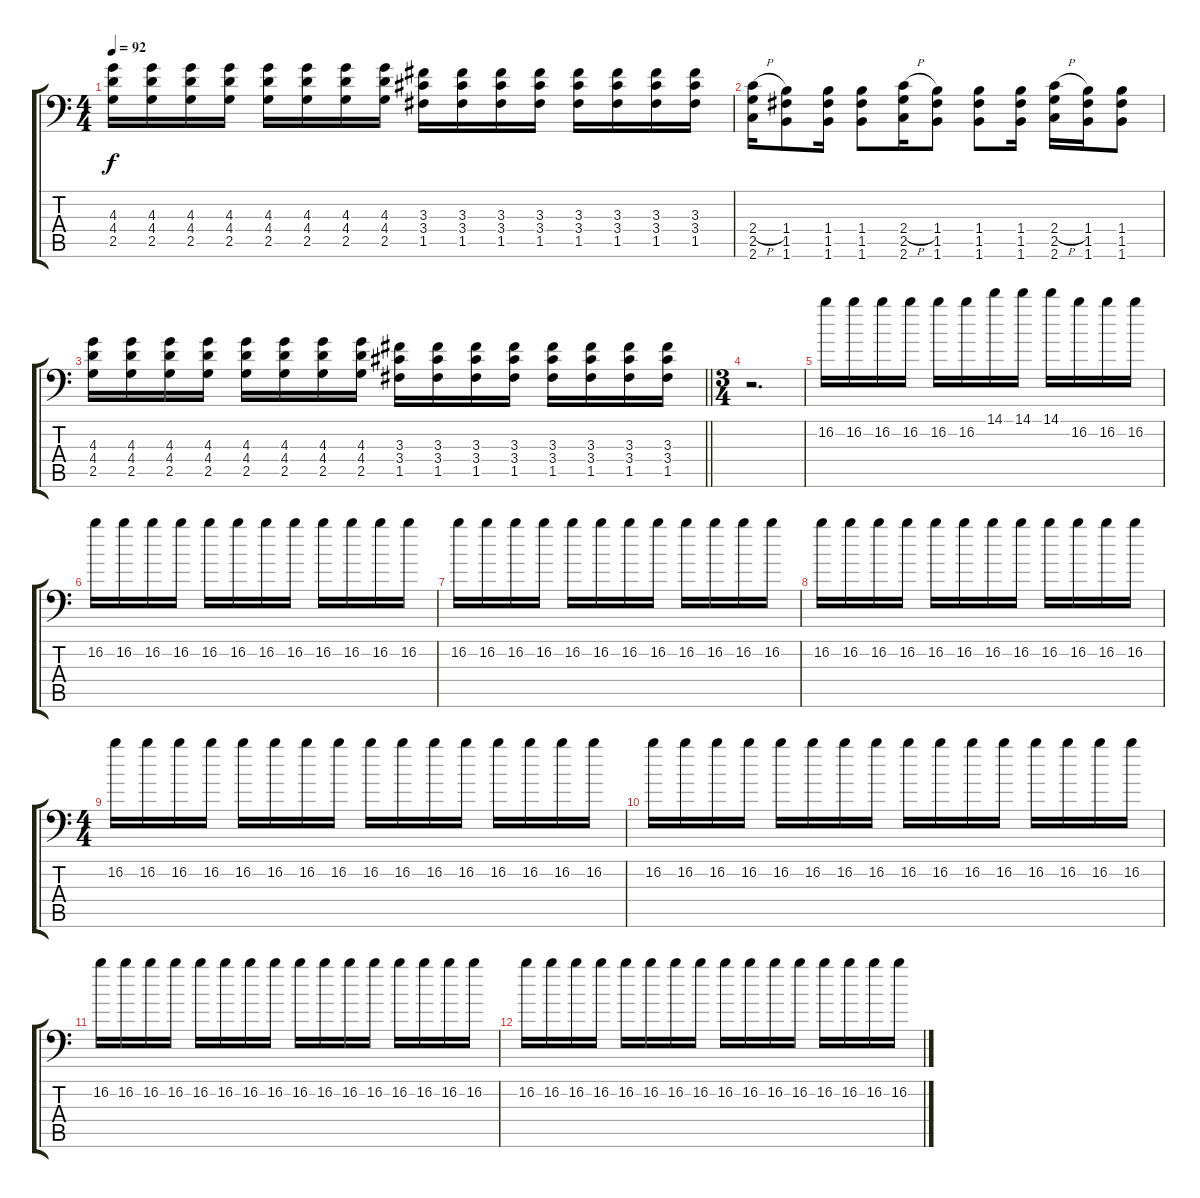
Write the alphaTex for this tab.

\track "" {instrument distortionguitar}
\staff {score tabs}
\tuning (C4 G3 Eb3 Bb2 F2 Bb1) {hide}
\ts (4 4)
\tempo 92
\clef f4
\ks c
(4.3 4.4 2.5).16{dy f} (4.3 4.4 2.5).16 (4.3 4.4 2.5).16 (4.3 4.4 2.5).16 (4.3 4.4 2.5).16 (4.3 4.4 2.5).16 (4.3 4.4 2.5).16 (4.3 4.4 2.5).16 (3.3 3.4 1.5).16 (3.3 3.4 1.5).16 (3.3 3.4 1.5).16 (3.3 3.4 1.5).16 (3.3 3.4 1.5).16 (3.3 3.4 1.5).16 (3.3 3.4 1.5).16 (3.3 3.4 1.5).16 |
(2.4{h} 2.5 2.6).16 (1.4 1.5 1.6).8 (1.4 1.5 1.6).16 (1.4 1.5 1.6).8 (2.4{h} 2.5 2.6).16 (1.4 1.5 1.6).8 (1.4 1.5 1.6).8 (1.4 1.5 1.6).16 (2.4{h} 2.5 2.6).16 (1.4 1.5 1.6).16 (1.4 1.5 1.6).8 |
\barLineRight lightlight
(4.3 4.4 2.5).16 (4.3 4.4 2.5).16 (4.3 4.4 2.5).16 (4.3 4.4 2.5).16 (4.3 4.4 2.5).16 (4.3 4.4 2.5).16 (4.3 4.4 2.5).16 (4.3 4.4 2.5).16 (3.3 3.4 1.5).16 (3.3 3.4 1.5).16 (3.3 3.4 1.5).16 (3.3 3.4 1.5).16 (3.3 3.4 1.5).16 (3.3 3.4 1.5).16 (3.3 3.4 1.5).16 (3.3 3.4 1.5).16 |
\ts (3 4)
r.2{d} |
16.2.16{volume 11} 16.2.16 16.2.16 16.2.16 16.2.16 16.2.16 14.1.16 14.1.16 14.1.16 16.2.16 16.2.16 16.2.16 |
16.2.16 16.2.16 16.2.16 16.2.16 16.2.16 16.2.16 16.2.16 16.2.16 16.2.16 16.2.16 16.2.16 16.2.16 |
16.2.16 16.2.16 16.2.16 16.2.16 16.2.16 16.2.16 16.2.16 16.2.16 16.2.16 16.2.16 16.2.16 16.2.16 |
16.2.16 16.2.16 16.2.16 16.2.16 16.2.16 16.2.16 16.2.16 16.2.16 16.2.16 16.2.16 16.2.16 16.2.16 |
\ts (4 4)
16.2.16 16.2.16 16.2.16 16.2.16 16.2.16 16.2.16 16.2.16 16.2.16 16.2.16 16.2.16 16.2.16 16.2.16 16.2.16 16.2.16 16.2.16 16.2.16 |
16.2.16 16.2.16 16.2.16 16.2.16 16.2.16 16.2.16 16.2.16 16.2.16 16.2.16 16.2.16 16.2.16 16.2.16 16.2.16 16.2.16 16.2.16 16.2.16 |
16.2.16 16.2.16 16.2.16 16.2.16 16.2.16 16.2.16 16.2.16 16.2.16 16.2.16 16.2.16 16.2.16 16.2.16 16.2.16 16.2.16 16.2.16 16.2.16 |
16.2.16 16.2.16 16.2.16 16.2.16 16.2.16 16.2.16 16.2.16 16.2.16 16.2.16 16.2.16 16.2.16 16.2.16 16.2.16 16.2.16 16.2.16 16.2.16
